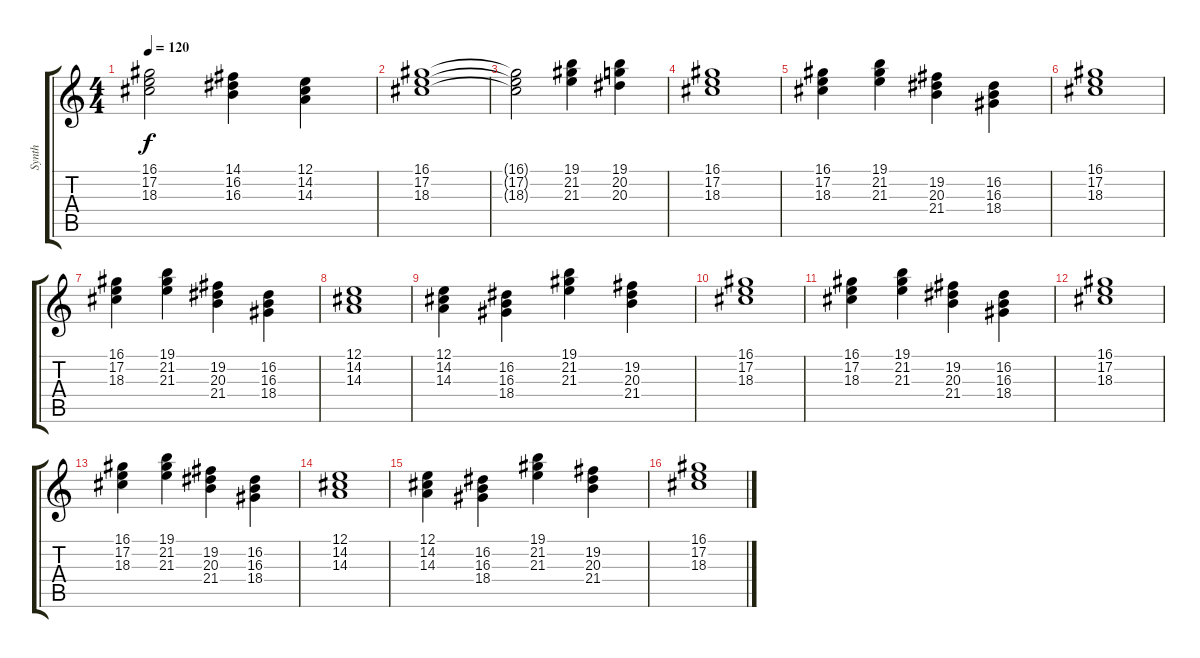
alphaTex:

\track ("Synth" "Synth") {instrument stringensemble1}
\staff {score tabs}
\tuning (E4 B3 G3 D3 A2 E2) {hide}
\ts (4 4)
\tempo 120
\clef g2
\ks c
(16.1{t} 17.2{t} 18.3{t}).2{dy f} (14.1 16.2 16.3).4 (12.1 14.2 14.3).4 |
(16.1 17.2 18.3).1 |
(16.1{t} 17.2{t} 18.3{t}).2 (19.1 21.2 21.3).4 (19.1 20.2 20.3).4 |
(16.1 17.2 18.3).1 |
(16.1 17.2 18.3).4 (19.1 21.2 21.3).4 (19.2 20.3 21.4).4 (16.2 16.3 18.4).4 |
(16.1 17.2 18.3).1 |
(16.1 17.2 18.3).4 (19.1 21.2 21.3).4 (19.2 20.3 21.4).4 (16.2 16.3 18.4).4 |
(12.1 14.2 14.3).1 |
(12.1 14.2 14.3).4 (16.2 16.3 18.4).4 (19.1 21.2 21.3).4 (19.2 20.3 21.4).4 |
(16.1 17.2 18.3).1 |
(16.1 17.2 18.3).4 (19.1 21.2 21.3).4 (19.2 20.3 21.4).4 (16.2 16.3 18.4).4 |
(16.1 17.2 18.3).1 |
(16.1 17.2 18.3).4 (19.1 21.2 21.3).4 (19.2 20.3 21.4).4 (16.2 16.3 18.4).4 |
(12.1 14.2 14.3).1 |
(12.1 14.2 14.3).4 (16.2 16.3 18.4).4 (19.1 21.2 21.3).4 (19.2 20.3 21.4).4 |
(16.1 17.2 18.3).1
